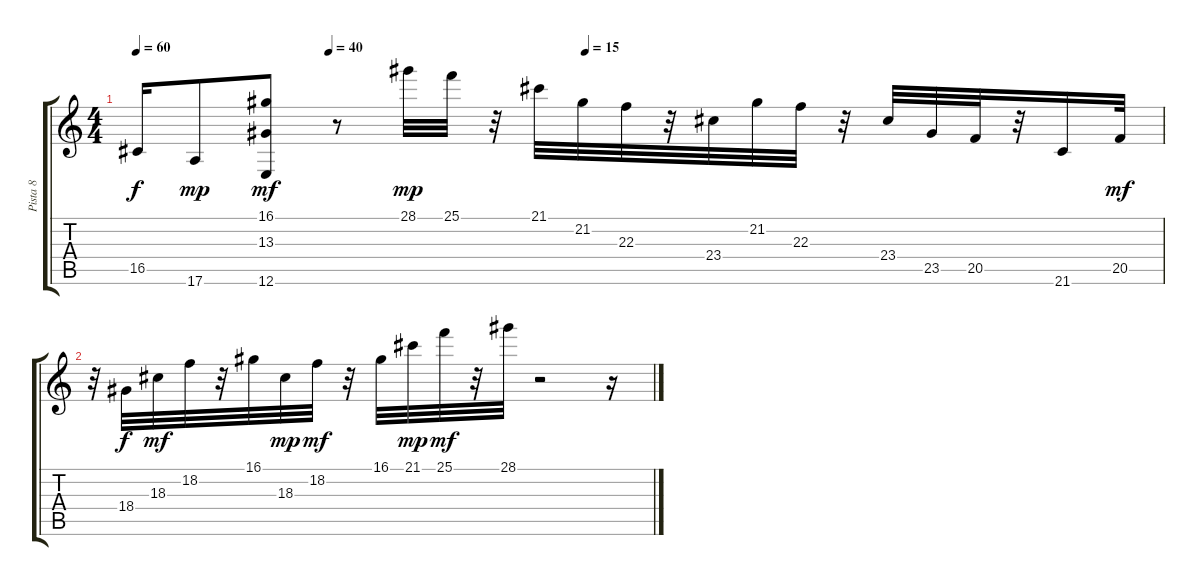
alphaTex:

\track ("Pista 8" "Pista 8") {instrument brightacousticpiano}
\staff {score tabs}
\tuning (E4 B3 G3 D3 A2 E2) {hide}
\ts (4 4)
\tempo 60
\tempo (40 0.1875)
\tempo (15 0.4375)
\clef g2
\ks c
16.5{t}.16{dy f} 17.6.8{dy mp} (16.1 13.3 12.6).8{dy mf} r.8 28.1.32{dy mp} 25.1.32 r.32 21.1.32 21.2.32 22.3.32 r.32 23.4.32 21.2.32 22.3.32 r.32 23.4.32 23.5.32 20.5.32 r.32 21.6.16 20.5.32{dy mf} |
r.32 18.4.32{dy f} 18.3.32{dy mf} 18.2.32 r.32 16.1.32 18.3.32{dy mp} 18.2.32{dy mf} r.32 16.1.32 21.1.32{dy mp} 25.1.32{dy mf} r.32 28.1.32 r.2 r.16
